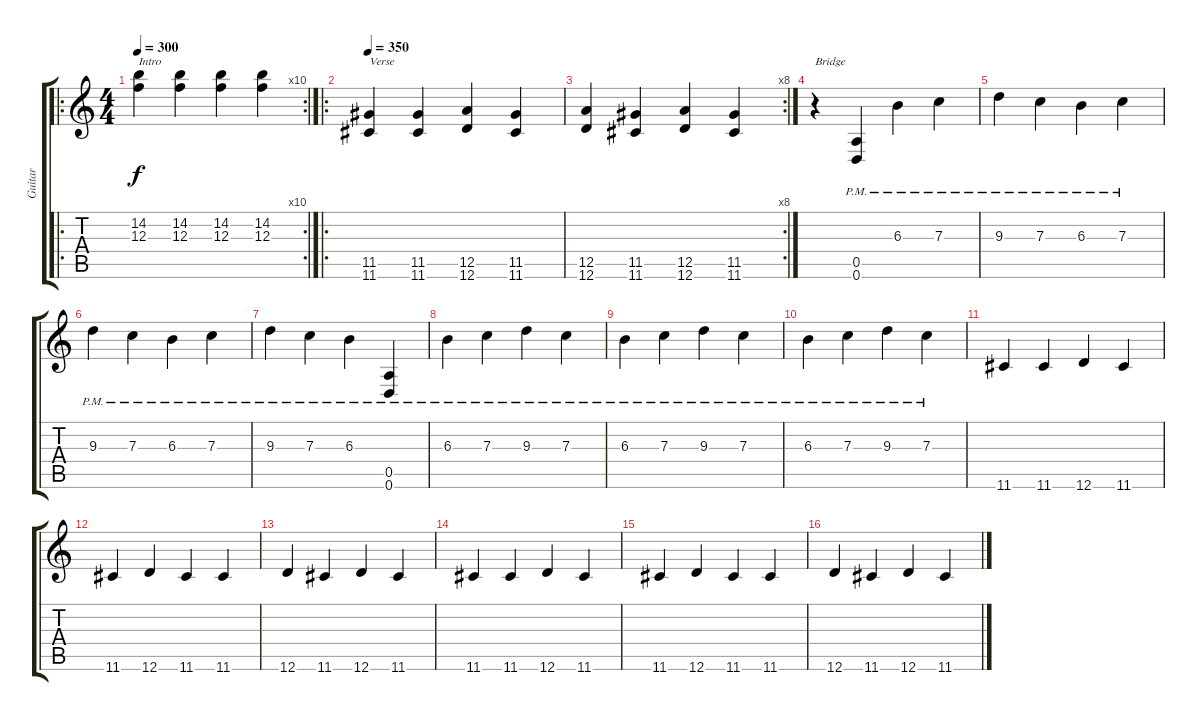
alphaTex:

\track ("Guitar" "Guitar") {instrument acousticguitarsteel}
\staff {score tabs}
\tuning (D4 A3 F3 D3 A2 D2) {hide}
\ro
\rc 10
\ts (4 4)
\tempo 300
\tempo 350
\tempo 300
\clef g2
\ks c
(14.2 12.3).4{txt "Intro" dy f instrument acousticguitarsteel} (14.2 12.3).4 (14.2 12.3).4 (14.2 12.3).4 |
\ro
\tempo 350
(11.5 11.6).4{txt "Verse" instrument overdrivenguitar} (11.5 11.6).4 (12.5 12.6).4 (11.5 11.6).4 |
\rc 8
(12.5 12.6).4 (11.5 11.6).4 (12.5 12.6).4 (11.5 11.6).4 |
r.4{txt "Bridge" instrument electricguitarmuted} (0.5{pm} 0.6{pm}).4 6.3{pm}.4 7.3{pm}.4 |
9.3{pm}.4 7.3{pm}.4 6.3{pm}.4 7.3{pm}.4 |
9.3{pm}.4 7.3{pm}.4 6.3{pm}.4 7.3{pm}.4 |
9.3{pm}.4 7.3{pm}.4 6.3{pm}.4 (0.5{pm} 0.6{pm}).4 |
6.3{pm}.4 7.3{pm}.4 9.3{pm}.4 7.3{pm}.4 |
6.3{pm}.4 7.3{pm}.4 9.3{pm}.4 7.3{pm}.4 |
6.3{pm}.4 7.3{pm}.4 9.3{pm}.4 7.3{pm}.4 |
11.6.4{instrument overdrivenguitar} 11.6.4 12.6.4 11.6.4 |
11.6.4 12.6.4 11.6.4 11.6.4 |
12.6.4 11.6.4 12.6.4 11.6.4 |
11.6.4 11.6.4 12.6.4 11.6.4 |
11.6.4 12.6.4 11.6.4 11.6.4 |
12.6.4 11.6.4 12.6.4 11.6.4
